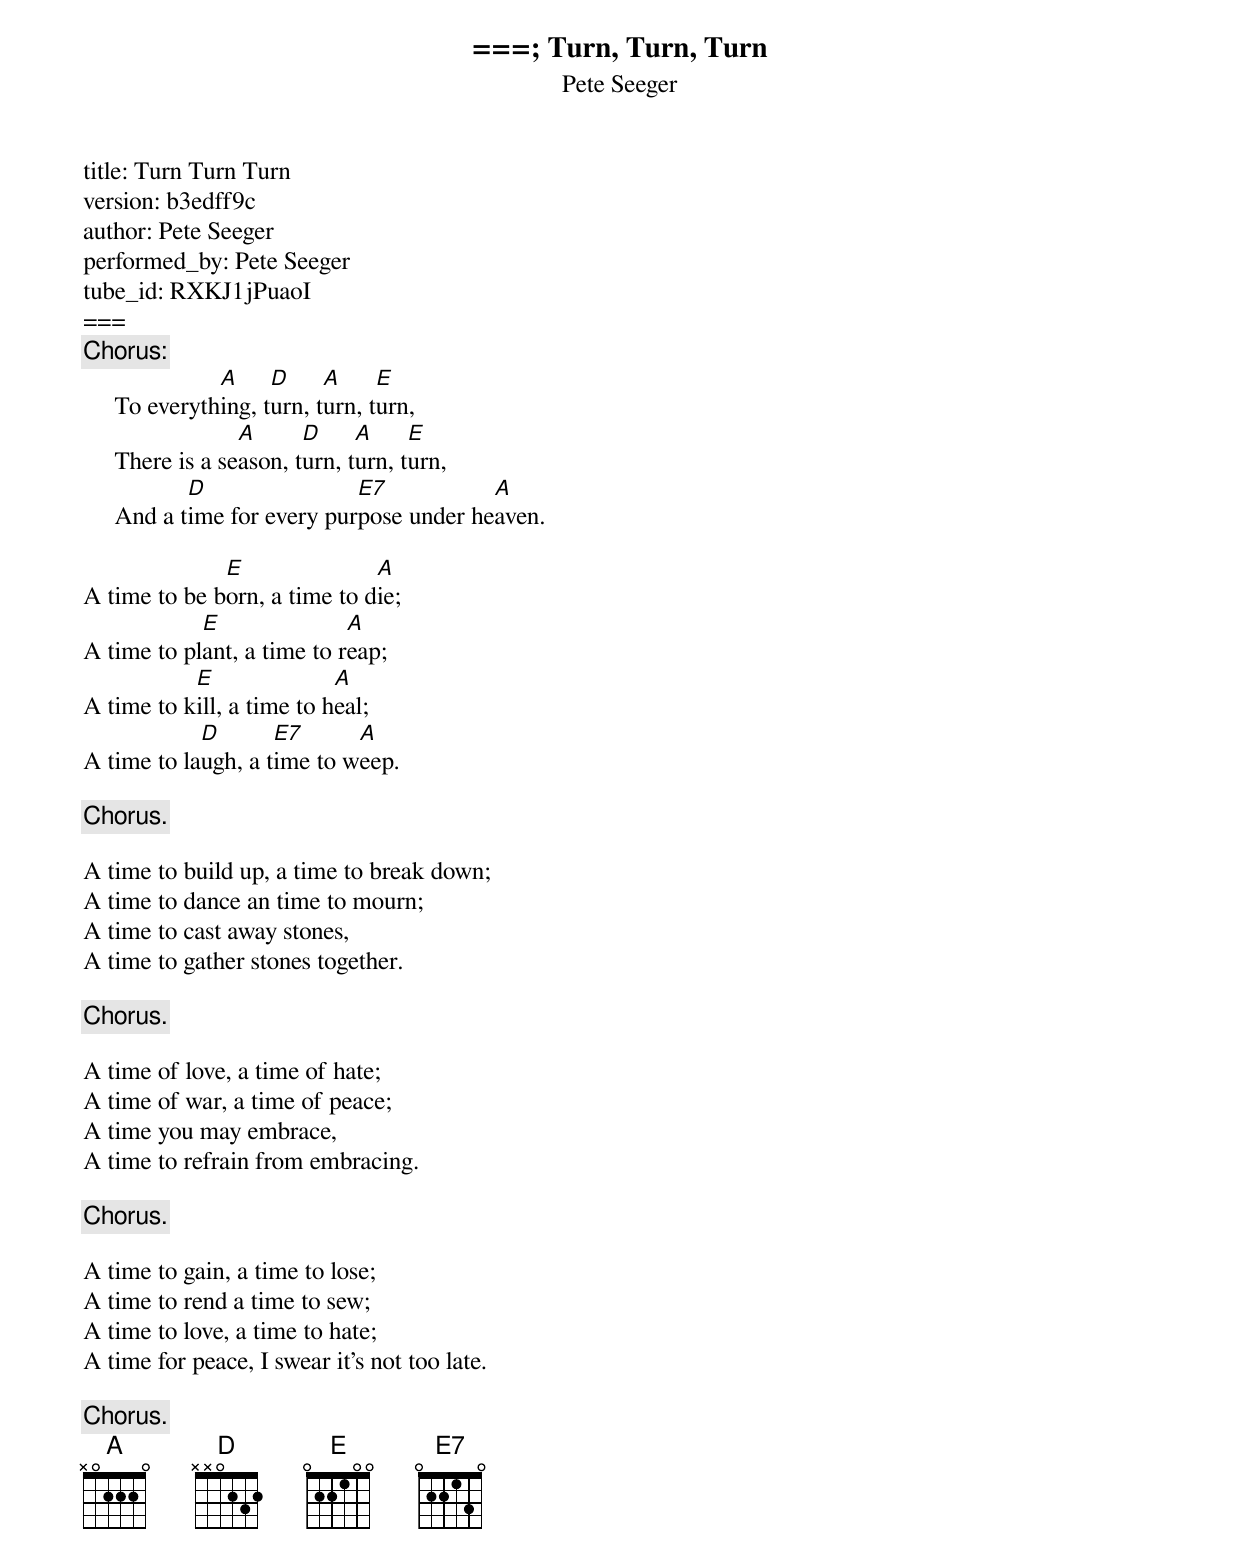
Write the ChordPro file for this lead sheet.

===
title: Turn Turn Turn
version: b3edff9c
author: Pete Seeger
performed_by: Pete Seeger
tube_id: RXKJ1jPuaoI
===
{title:Turn, Turn, Turn}
{st:Pete Seeger}
{C:Chorus:}
     To everyth[A]ing, t[D]urn, t[A]urn, t[E]urn,
     There is a se[A]ason, t[D]urn, t[A]urn, t[E]urn,
     And a t[D]ime for every pur[E7]pose under he[A]aven.

A time to be b[E]orn, a time to d[A]ie;
A time to pl[E]ant, a time to r[A]eap;
A time to k[E]ill, a time to h[A]eal;
A time to la[D]ugh, a t[E7]ime to w[A]eep.

     {C:Chorus.}

A time to build up, a time to break down;
A time to dance an time to mourn;
A time to cast away stones,
A time to gather stones together.

     {C:Chorus.}

A time of love, a time of hate;
A time of war, a time of peace;
A time you may embrace,
A time to refrain from embracing.

     {C:Chorus.}

A time to gain, a time to lose;
A time to rend a time to sew;
A time to love, a time to hate;
A time for peace, I swear it's not too late.

     {C:Chorus.}
